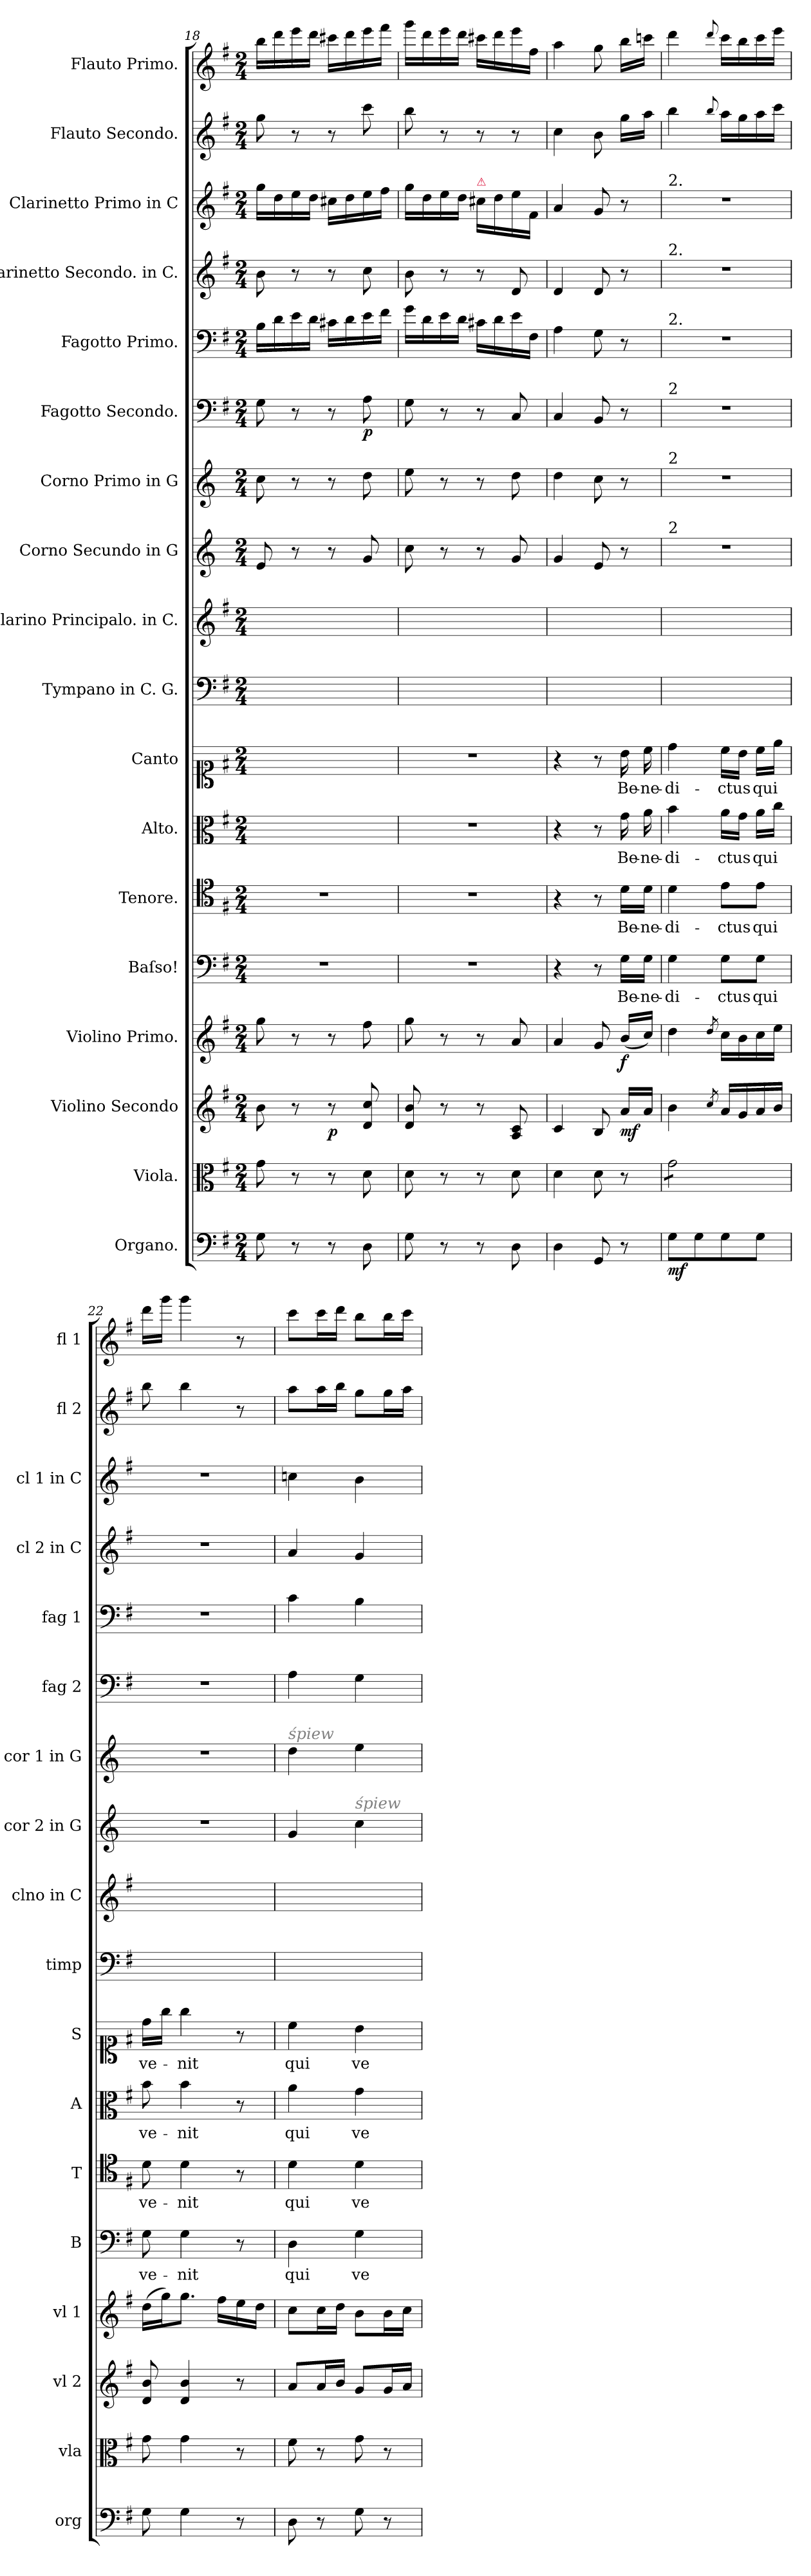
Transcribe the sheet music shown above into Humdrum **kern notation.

**kern	**dynam	**kern	**kern	**dynam	**kern	**dynam	**kern	**text	**kern	**text	**kern	**text	**kern	**text	**kern	**kern	**kern	**kern	**kern	**dynam	**kern	**kern	**kern	**kern	**kern
*part18	*part18	*part17	*part16	*part16	*part15	*part15	*part14	*part14	*part13	*part13	*part12	*part12	*part11	*part11	*part10	*part9	*part8	*part7	*part6	*part6	*part5	*part4	*part3	*part2	*part1
*staff18	*staff18	*staff17	*staff16	*staff16	*staff15	*staff15	*staff14	*staff14	*staff13	*staff13	*staff12	*staff12	*staff11	*staff11	*staff10	*staff9	*staff8	*staff7	*staff6	*staff6	*staff5	*staff4	*staff3	*staff2	*staff1
*I"Organo.	*	*I"Viola.	*I"Violino Secondo	*	*I"Violino Primo.	*	*I"Baſso!	*	*I"Tenore.	*	*I"Alto.	*	*I"Canto	*	*I"Tympano in C. G.	*I"Clarino Principalo. in C.	*I"Corno Secundo in G	*I"Corno Primo in G	*I"Fagotto Secondo.	*	*I"Fagotto Primo.	*I"Clarinetto Secondo. in C.	*I"Clarinetto Primo in C	*I"Flauto Secondo.	*I"Flauto Primo.
*I'org	*	*I'vla	*I'vl 2	*	*I'vl 1	*	*I'B	*	*I'T	*	*I'A	*	*I'S	*	*I'timp	*I'clno in C	*I'cor 2 in G	*I'cor 1 in G	*I'fag 2	*	*I'fag 1	*I'cl 2 in C	*I'cl 1 in C	*I'fl 2	*I'fl 1
*clefF4	*	*clefC3	*clefG2	*	*clefG2	*	*clefF4	*	*clefC4	*	*clefC3	*	*clefC1	*	*clefF4	*clefG2	*clefG2	*clefG2	*clefF4	*	*clefF4	*clefG2	*clefG2	*clefG2	*clefG2
*	*	*	*	*	*	*	*	*	*	*	*	*	*	*	*	*	*ITrd3c5	*ITrd3c5	*	*	*	*	*	*	*
*k[f#]	*	*k[f#]	*k[f#]	*	*k[f#]	*	*k[f#]	*	*k[f#]	*	*k[f#]	*	*k[f#]	*	*k[f#]	*k[f#]	*k[f#]	*k[f#]	*k[f#]	*	*k[f#]	*k[f#]	*k[f#]	*k[f#]	*k[f#]
*G:	*	*G:	*G:	*	*G:	*	*G:	*	*G:	*	*G:	*	*G:	*	*G:	*G:	*G:	*G:	*G:	*	*G:	*G:	*G:	*G:	*G:
*M2/4	*	*M2/4	*M2/4	*	*M2/4	*	*M2/4	*	*M2/4	*	*M2/4	*	*M2/4	*	*M2/4	*M2/4	*M2/4	*M2/4	*M2/4	*	*M2/4	*M2/4	*M2/4	*M2/4	*M2/4
=18	=18	=18	=18	=18	=18	=18	=18	=18	=18	=18	=18	=18	=18	=18	=18	=18	=18	=18	=18	=18	=18	=18	=18	=18	=18
8G\	.	8g\	8b\	.	8gg\	.	2r	.	2r	.	2ryy	.	2ryy	.	2ryy	2ryy	8B/	8g\	8G\	.	16B\LL	8b\	16gg\LL	8gg\	16bb\LL
.	.	.	.	.	.	.	.	.	.	.	.	.	.	.	.	.	.	.	.	.	16d\	.	16dd\	.	16ddd\
8r	.	8r	8r	.	8r	.	.	.	.	.	.	.	.	.	.	.	8r	8r	8r	.	16e\	8r	16ee\	8r	16eee\
.	.	.	.	.	.	.	.	.	.	.	.	.	.	.	.	.	.	.	.	.	16d\JJ	.	16dd\JJ	.	16ddd\JJ
8r	.	8r	8r	p.	8r	.	.	.	.	.	.	.	.	.	.	.	8r	8r	8r	.	16c#X\LL	8r	16cc#X\LL	8r	16ccc#X\LL
.	.	.	.	.	.	.	.	.	.	.	.	.	.	.	.	.	.	.	.	.	16d\	.	16dd\	.	16ddd\
8D\	.	8d\	8d/ 8cc/	.	8ff#\	.	.	.	.	.	.	.	.	.	.	.	8d/	8a\	8A\	p	16e\	8cc\	16ee\	8ccc\	16eee\
.	.	.	.	.	.	.	.	.	.	.	.	.	.	.	.	.	.	.	.	.	16f#\JJ	.	16ff#\JJ	.	16fff#\JJ
=19	=19	=19	=19	=19	=19	=19	=19	=19	=19	=19	=19	=19	=19	=19	=19	=19	=19	=19	=19	=19	=19	=19	=19	=19	=19
8G\	.	8d\	8d/ 8b/	.	8gg\	.	2r	.	2r	.	2r	.	2r	.	2ryy	2ryy	8g\	8b\	8G\	.	16g\LL	8b\	16gg\LL	8bb\	16ggg\LL
.	.	.	.	.	.	.	.	.	.	.	.	.	.	.	.	.	.	.	.	.	16d\	.	16dd\	.	16ddd\
8r	.	8r	8r	.	8r	.	.	.	.	.	.	.	.	.	.	.	8r	8r	8r	.	16e\	8r	16ee\	8r	16eee\
.	.	.	.	.	.	.	.	.	.	.	.	.	.	.	.	.	.	.	.	.	16d\JJ	.	16dd\JJ	.	16ddd\JJ
!	!	!	!	!	!	!	!	!	!	!	!	!	!	!	!	!	!	!	!	!	!	!	!LO:TX:a:color=crimson:t=⚠	!	!
8r	.	8r	8r	.	8r	.	.	.	.	.	.	.	.	.	.	.	8r	8r	8r	.	16c#X\LL	8r	16cc#X\LL	8r	16ccc#X\LL
.	.	.	.	.	.	.	.	.	.	.	.	.	.	.	.	.	.	.	.	.	16d\	.	16dd\	.	16ddd\
8D\	.	8d\	8A/ 8c/	.	8a/	.	.	.	.	.	.	.	.	.	.	.	8d/	8a\	8C/	.	16e\	8d/	16ee\	8r	16eee\
.	.	.	.	.	.	.	.	.	.	.	.	.	.	.	.	.	.	.	.	.	16F#\JJ	.	16f#/JJ	.	16ff#\JJ
=20	=20	=20	=20	=20	=20	=20	=20	=20	=20	=20	=20	=20	=20	=20	=20	=20	=20	=20	=20	=20	=20	=20	=20	=20	=20
4D\	.	4d\	4c/	.	4a/	.	4r	.	4r	.	4r	.	4r	.	2ryy	2ryy	4d/	4a\	4C/	.	4A\	4d/	4a/	4cc\	4aa\
8GG/	.	8d\	8B/	.	8g/	.	8r	.	8r	.	8r	.	8r	.	.	.	8B/	8g\	8BB/	.	8G\	8d/	8g/	8b\	8gg\
8r	.	8r	16a/LL	mf	(16b/LL	f.	16G\LL	Be-	16d\LL	Be-	16g\	Be-	16b\	Be-	.	.	8r	8r	8r	.	8r	8r	8r	16gg\LL	16bb\LL
.	.	.	16a/JJ	.	16cc/JJ)	.	16G\JJ	-ne-	16d\JJ	-ne-	16a\	-ne-	16cc\	-ne-	.	.	.	.	.	.	.	.	.	16aa\JJ	16cccn\JJ
=21	=21	=21	=21	=21	=21	=21	=21	=21	=21	=21	=21	=21	=21	=21	=21	=21	=21	=21	=21	=21	=21	=21	=21	=21	=21
!	!	!	!	!	!	!	!	!	!	!	!	!	!	!	!	!	!	!	!	!	!	!	!LO:TX:a:t=2.	!	!
!	!	!	!	!	!	!	!	!	!	!	!	!	!	!	!	!	!	!	!	!	!	!LO:TX:a:t=2.	!	!	!
!	!	!	!	!	!	!	!	!	!	!	!	!	!	!	!	!	!	!	!	!	!LO:TX:a:t=2.	!	!	!	!
!	!	!	!	!	!	!	!	!	!	!	!	!	!	!	!	!	!	!	!LO:TX:a:t=2	!	!	!	!	!	!
!	!	!	!	!	!	!	!	!	!	!	!	!	!	!	!	!	!	!LO:TX:a:t=2	!	!	!	!	!	!	!
!	!	!	!	!	!	!	!	!	!	!	!	!	!	!	!	!	!LO:TX:a:t=2	!	!	!	!	!	!	!	!
*	*	*tremolo	*	*	*	*	*	*	*	*	*	*	*	*	*	*	*	*	*	*	*	*	*	*	*
8G\L	mf.	8g\L	4b\	.	4dd\	.	4G\	-di-	4d\	-di-	4b\	-di-	4dd\	-di-	2ryy	2ryy	2r	2r	2r	.	2r	2r	2r	4bb\	4ddd\
8G\	.	8g\	.	.	.	.	.	.	.	.	.	.	.	.	.	.	.	.	.	.	.	.	.	.	.
.	.	.	8qcc/	.	8qdd/	.	.	.	.	.	.	.	.	.	.	.	.	.	.	.	.	.	.	8qqbb/	8qqddd/
8G\	.	8g\	16a/LL	.	16cc\LL	.	8G\L	-ctus	8e\L	-ctus	16a\LL	-ctus	16cc\LL	-ctus	.	.	.	.	.	.	.	.	.	16aa\LL	16ccc\LL
.	.	.	16g/	.	16b\	.	.	.	.	.	16g\JJ	.	16b\JJ	.	.	.	.	.	.	.	.	.	.	16gg\	16bb\
8G\J	.	8g\J	16a/	.	16cc\	.	8G\J	qui	8e\J	qui	16a\LL	qui	16cc\LL	qui	.	.	.	.	.	.	.	.	.	16aa\	16ccc\
*	*	*Xtremolo	*	*	*	*	*	*	*	*	*	*	*	*	*	*	*	*	*	*	*	*	*	*	*
.	.	.	16b/JJ	.	16ee\JJ	.	.	.	.	.	16cc\JJ	.	16ee\JJ	.	.	.	.	.	.	.	.	.	.	16ccc\JJ	16eee\JJ
=22	=22	=22	=22	=22	=22	=22	=22	=22	=22	=22	=22	=22	=22	=22	=22	=22	=22	=22	=22	=22	=22	=22	=22	=22	=22
8G\	.	8g\	8d/ 8b/	.	(16dd\LL	.	8G\	ve-	8d\	ve-	8b\	ve-	16dd\LL	ve-	2ryy	2ryy	2r	2r	2r	.	2r	2r	2r	8bb\	16ddd\LL
.	.	.	.	.	16gg\J)	.	.	.	.	.	.	.	16gg\JJ	.	.	.	.	.	.	.	.	.	.	.	16ggg\JJ
4G\	.	4g\	4d/ 4b/	.	8.gg\J	.	4G\	-nit	4d\	-nit	4b\	-nit	4gg\	-nit	.	.	.	.	.	.	.	.	.	4bb\	4ggg\
.	.	.	.	.	16ff#\LL	.	.	.	.	.	.	.	.	.	.	.	.	.	.	.	.	.	.	.	.
8r	.	8r	8r	.	16ee\	.	8r	.	8r	.	8r	.	8r	.	.	.	.	.	.	.	.	.	.	8r	8r
.	.	.	.	.	16dd\JJ	.	.	.	.	.	.	.	.	.	.	.	.	.	.	.	.	.	.	.	.
=23	=23	=23	=23	=23	=23	=23	=23	=23	=23	=23	=23	=23	=23	=23	=23	=23	=23	=23	=23	=23	=23	=23	=23	=23	=23
!	!	!	!	!	!	!	!	!	!	!	!	!	!	!	!	!	!	!LO:TX:a:i:color=gray:t=śpiew	!	!	!	!	!	!	!
8D\	.	8f#\	8a/L	.	8cc\L	.	4D\	qui	4d\	qui	4a\	qui	4cc\	qui	2ryy	2ryy	4d/	4a\	4A\	.	4c\	4a/	4ccn\	8aa\L	8ccc\L
8r	.	8r	16a/L	.	16cc\L	.	.	.	.	.	.	.	.	.	.	.	.	.	.	.	.	.	.	16aa\L	16ccc\L
.	.	.	16b/JJ	.	16dd\JJ	.	.	.	.	.	.	.	.	.	.	.	.	.	.	.	.	.	.	16bb\JJ	16ddd\JJ
!	!	!	!	!	!	!	!	!	!	!	!	!	!	!	!	!	!LO:TX:a:i:color=gray:t=śpiew	!	!	!	!	!	!	!	!
8G\	.	8g\	8g/L	.	8b\L	.	4G\	ve-	4d\	ve-	4g\	ve-	4b\	ve-	.	.	4g\	4b\	4G\	.	4B\	4g/	4b\	8gg\L	8bb\L
8r	.	8r	16g/L	.	16b\L	.	.	.	.	.	.	.	.	.	.	.	.	.	.	.	.	.	.	16gg\L	16bb\L
.	.	.	16a/JJ	.	16cc\JJ	.	.	.	.	.	.	.	.	.	.	.	.	.	.	.	.	.	.	16aa\JJ	16ccc\JJ
=	=	=	=	=	=	=	=	=	=	=	=	=	=	=	=	=	=	=	=	=	=	=	=	=	=
*-	*-	*-	*-	*-	*-	*-	*-	*-	*-	*-	*-	*-	*-	*-	*-	*-	*-	*-	*-	*-	*-	*-	*-	*-	*-
